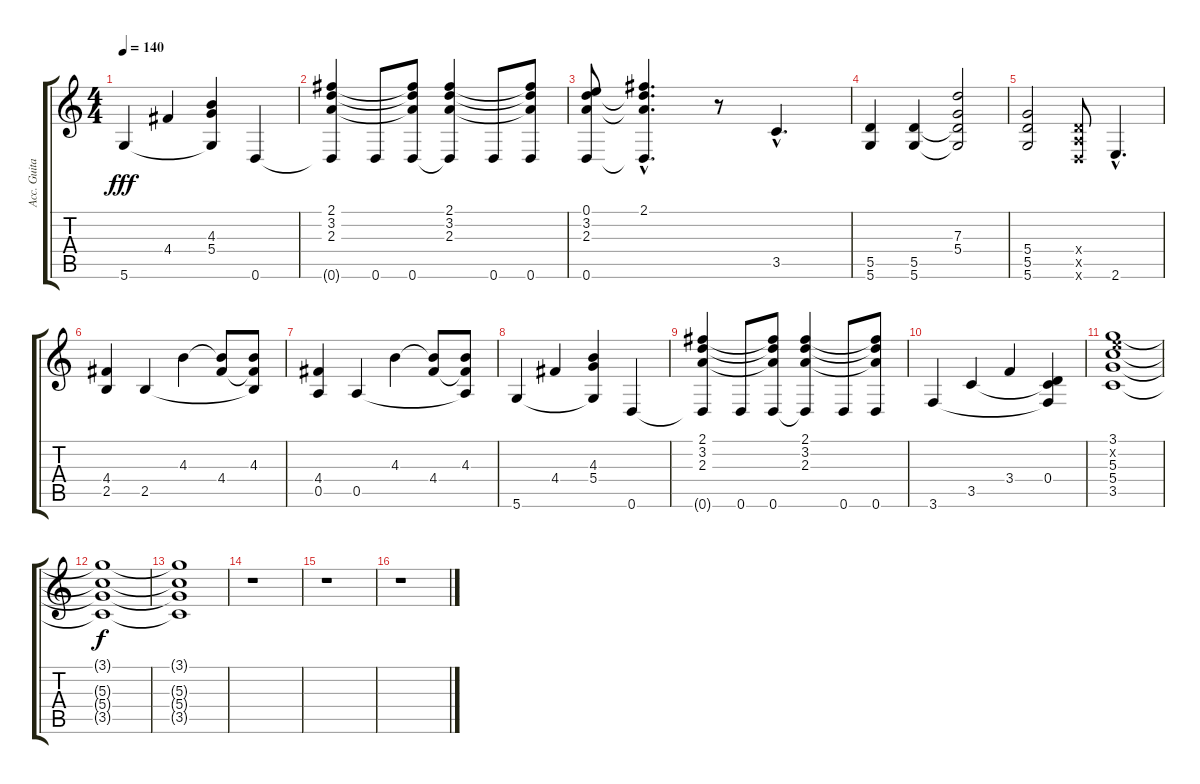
\track ("Acc. Guitar 1" "Acc. Guita") {instrument acousticguitarsteel}
\staff {score tabs}
\tuning (E4 B3 G3 D3 A2 D2) {hide}
\ts (4 4)
\tempo 140
\clef g2
\ks c
5.6.4{dy fff} 4.4.4 (4.3 5.4 5.6{t}).4 0.6.4 |
(2.1 3.2 2.3 0.6{t}).4 0.6.8 (2.1{t} 3.2{t} 2.3{t} 0.6).8 (2.1 3.2 2.3 0.6{t}).4 0.6.8 (2.1{t} 3.2{t} 2.3{t} 0.6).8 |
(0.1 3.2 2.3 0.6).8 (2.1{hac} 3.2{hac t} 2.3{hac t} 0.6{hac t}).4{d} r.8 3.5{hac}.4{d} |
(5.5 5.6).4 (5.5 5.6).4 (7.3 5.4 5.5{t} 5.6{t}).2 |
(5.4 5.5 5.6).2 (0.4{x} 0.5{x} 0.6{x}).8 2.6{hac}.4{d} |
(4.4 2.5).4 2.5.4 4.3.4 (4.3{t} 4.4).8 (4.3 4.4{t} 2.5{t}).8 |
(4.4 0.5).4 0.5.4 4.3.4 (4.3{t} 4.4).8 (4.3 4.4{t} 0.5{t}).8 |
5.6.4 4.4.4 (4.3 5.4 5.6{t}).4 0.6.4 |
(2.1 3.2 2.3 0.6{t}).4 0.6.8 (2.1{t} 3.2{t} 2.3{t} 0.6).8 (2.1 3.2 2.3 0.6{t}).4 0.6.8 (2.1{t} 3.2{t} 2.3{t} 0.6).8 |
3.6.4 3.5.4 3.4.4 (0.4 3.5{t} 3.6{t}).4 |
(3.1 5.2{x} 5.3 5.4 3.5).1 |
(3.1{t} 5.3{t} 5.4{t} 3.5{t}).1{dy f} |
(3.1{t} 5.3{t} 5.4{t} 3.5{t}).1 |
r.1 |
r.1 |
r.1
